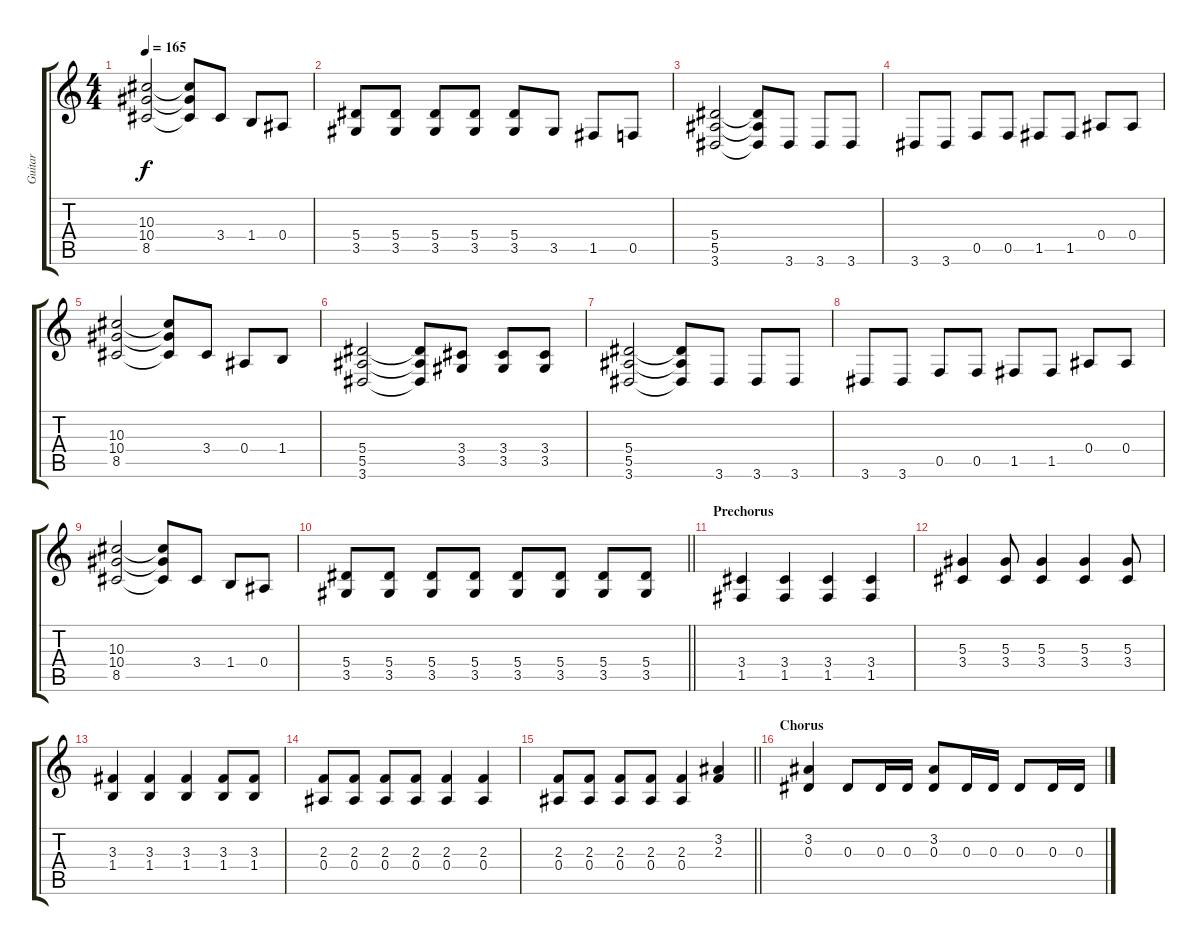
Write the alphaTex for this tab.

\track ("Guitar" "Guitar") {instrument distortionguitar}
\staff {score tabs}
\tuning (C4 G3 Eb3 Bb2 F2 C2) {hide}
\ts (4 4)
\tempo 165
\clef g2
\ks c
(10.3 10.4 8.5).2{dy f} (10.3{t} 10.4{t} 8.5{t}).8 3.4.8 1.4.8 0.4.8 |
(5.4 3.5).8 (5.4 3.5).8 (5.4 3.5).8 (5.4 3.5).8 (5.4 3.5).8 3.5.8 1.5.8 0.5.8 |
(5.4 5.5 3.6).2 (5.4{t} 5.5{t} 3.6{t}).8 3.6.8 3.6.8 3.6.8 |
3.6.8 3.6.8 0.5.8 0.5.8 1.5.8 1.5.8 0.4.8 0.4.8 |
(10.3 10.4 8.5).2 (10.3{t} 10.4{t} 8.5{t}).8 3.4.8 0.4.8 1.4.8 |
(5.4 5.5 3.6).2 (5.4{t} 5.5{t} 3.6{t}).8 (3.4 3.5).8 (3.4 3.5).8 (3.4 3.5).8 |
(5.4 5.5 3.6).2 (5.4{t} 5.5{t} 3.6{t}).8 3.6.8 3.6.8 3.6.8 |
3.6.8 3.6.8 0.5.8 0.5.8 1.5.8 1.5.8 0.4.8 0.4.8 |
(10.3 10.4 8.5).2 (10.3{t} 10.4{t} 8.5{t}).8 3.4.8 1.4.8 0.4.8 |
\barLineRight lightlight
(5.4 3.5).8 (5.4 3.5).8 (5.4 3.5).8 (5.4 3.5).8 (5.4 3.5).8 (5.4 3.5).8 (5.4 3.5).8 (5.4 3.5).8 |
\section ("" "Prechorus")
(3.4 1.5).4 (3.4 1.5).4 (3.4 1.5).4 (3.4 1.5).4 |
(5.3 3.4).4 (5.3 3.4).8 (5.3 3.4).4 (5.3 3.4).4 (5.3 3.4).8 |
(3.3 1.4).4 (3.3 1.4).4 (3.3 1.4).4 (3.3 1.4).8 (3.3 1.4).8 |
(2.3 0.4).8 (2.3 0.4).8 (2.3 0.4).8 (2.3 0.4).8 (2.3 0.4).4 (2.3 0.4).4 |
\barLineRight lightlight
(2.3 0.4).8 (2.3 0.4).8 (2.3 0.4).8 (2.3 0.4).8 (2.3 0.4).4 (3.2 2.3).4 |
\section ("" "Chorus")
(3.2 0.3).4 0.3.8 0.3.16 0.3.16 (3.2 0.3).8 0.3.16 0.3.16 0.3.8 0.3.16 0.3.16
